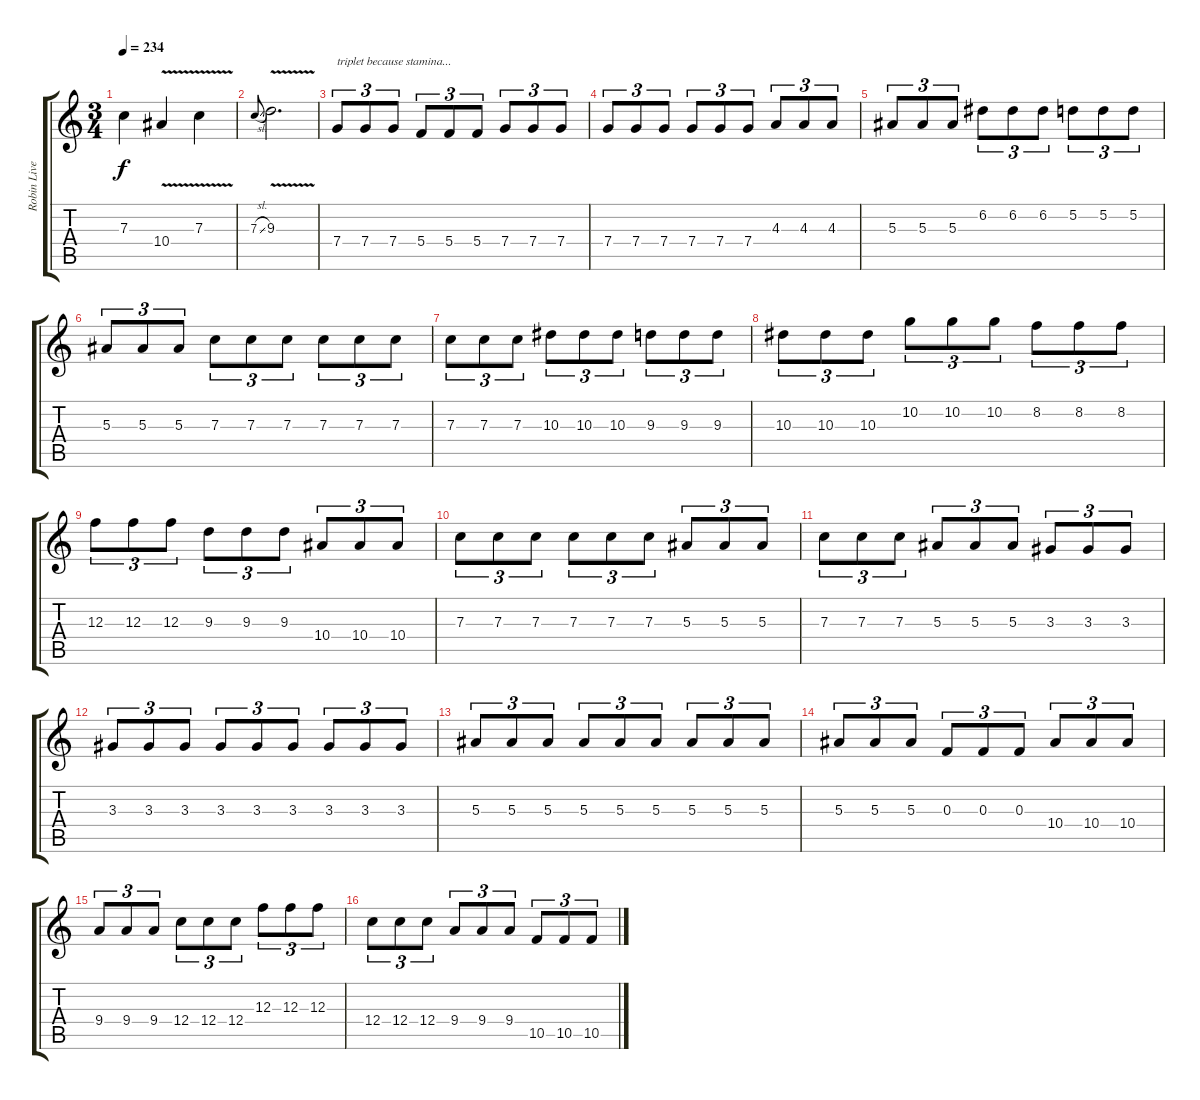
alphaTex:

\track ("Robin Live" "Robin Live") {instrument distortionguitar}
\staff {score tabs}
\tuning (D4 A3 F3 C3 G2 D2) {hide}
\ts (3 4)
\tempo 234
\clef g2
\ks c
7.3{t}.4{dy f} 10.4{v}.4 7.3{v}.4 |
7.3{sl}.8{gr onbeat} 9.3{v}.2{d} |
7.4.8{tu (3 2) txt "triplet because stamina..."} 7.4.8{tu (3 2)} 7.4.8{tu (3 2)} 5.4.8{tu (3 2)} 5.4.8{tu (3 2)} 5.4.8{tu (3 2)} 7.4.8{tu (3 2)} 7.4.8{tu (3 2)} 7.4.8{tu (3 2)} |
7.4.8{tu (3 2)} 7.4.8{tu (3 2)} 7.4.8{tu (3 2)} 7.4.8{tu (3 2)} 7.4.8{tu (3 2)} 7.4.8{tu (3 2)} 4.3.8{tu (3 2)} 4.3.8{tu (3 2)} 4.3.8{tu (3 2)} |
5.3.8{tu (3 2)} 5.3.8{tu (3 2)} 5.3.8{tu (3 2)} 6.2.8{tu (3 2)} 6.2.8{tu (3 2)} 6.2.8{tu (3 2)} 5.2.8{tu (3 2)} 5.2.8{tu (3 2)} 5.2.8{tu (3 2)} |
5.3.8{tu (3 2)} 5.3.8{tu (3 2)} 5.3.8{tu (3 2)} 7.3.8{tu (3 2)} 7.3.8{tu (3 2)} 7.3.8{tu (3 2)} 7.3.8{tu (3 2)} 7.3.8{tu (3 2)} 7.3.8{tu (3 2)} |
7.3.8{tu (3 2)} 7.3.8{tu (3 2)} 7.3.8{tu (3 2)} 10.3.8{tu (3 2)} 10.3.8{tu (3 2)} 10.3.8{tu (3 2)} 9.3.8{tu (3 2)} 9.3.8{tu (3 2)} 9.3.8{tu (3 2)} |
10.3.8{tu (3 2)} 10.3.8{tu (3 2)} 10.3.8{tu (3 2)} 10.2.8{tu (3 2)} 10.2.8{tu (3 2)} 10.2.8{tu (3 2)} 8.2.8{tu (3 2)} 8.2.8{tu (3 2)} 8.2.8{tu (3 2)} |
12.3.8{tu (3 2)} 12.3.8{tu (3 2)} 12.3.8{tu (3 2)} 9.3.8{tu (3 2)} 9.3.8{tu (3 2)} 9.3.8{tu (3 2)} 10.4.8{tu (3 2)} 10.4.8{tu (3 2)} 10.4.8{tu (3 2)} |
7.3.8{tu (3 2)} 7.3.8{tu (3 2)} 7.3.8{tu (3 2)} 7.3.8{tu (3 2)} 7.3.8{tu (3 2)} 7.3.8{tu (3 2)} 5.3.8{tu (3 2)} 5.3.8{tu (3 2)} 5.3.8{tu (3 2)} |
7.3.8{tu (3 2)} 7.3.8{tu (3 2)} 7.3.8{tu (3 2)} 5.3.8{tu (3 2)} 5.3.8{tu (3 2)} 5.3.8{tu (3 2)} 3.3.8{tu (3 2)} 3.3.8{tu (3 2)} 3.3.8{tu (3 2)} |
3.3.8{tu (3 2)} 3.3.8{tu (3 2)} 3.3.8{tu (3 2)} 3.3.8{tu (3 2)} 3.3.8{tu (3 2)} 3.3.8{tu (3 2)} 3.3.8{tu (3 2)} 3.3.8{tu (3 2)} 3.3.8{tu (3 2)} |
5.3.8{tu (3 2)} 5.3.8{tu (3 2)} 5.3.8{tu (3 2)} 5.3.8{tu (3 2)} 5.3.8{tu (3 2)} 5.3.8{tu (3 2)} 5.3.8{tu (3 2)} 5.3.8{tu (3 2)} 5.3.8{tu (3 2)} |
5.3.8{tu (3 2)} 5.3.8{tu (3 2)} 5.3.8{tu (3 2)} 0.3.8{tu (3 2)} 0.3.8{tu (3 2)} 0.3.8{tu (3 2)} 10.4.8{tu (3 2)} 10.4.8{tu (3 2)} 10.4.8{tu (3 2)} |
9.4.8{tu (3 2)} 9.4.8{tu (3 2)} 9.4.8{tu (3 2)} 12.4.8{tu (3 2)} 12.4.8{tu (3 2)} 12.4.8{tu (3 2)} 12.3.8{tu (3 2)} 12.3.8{tu (3 2)} 12.3.8{tu (3 2)} |
12.4.8{tu (3 2)} 12.4.8{tu (3 2)} 12.4.8{tu (3 2)} 9.4.8{tu (3 2)} 9.4.8{tu (3 2)} 9.4.8{tu (3 2)} 10.5.8{tu (3 2)} 10.5.8{tu (3 2)} 10.5.8{tu (3 2)}
